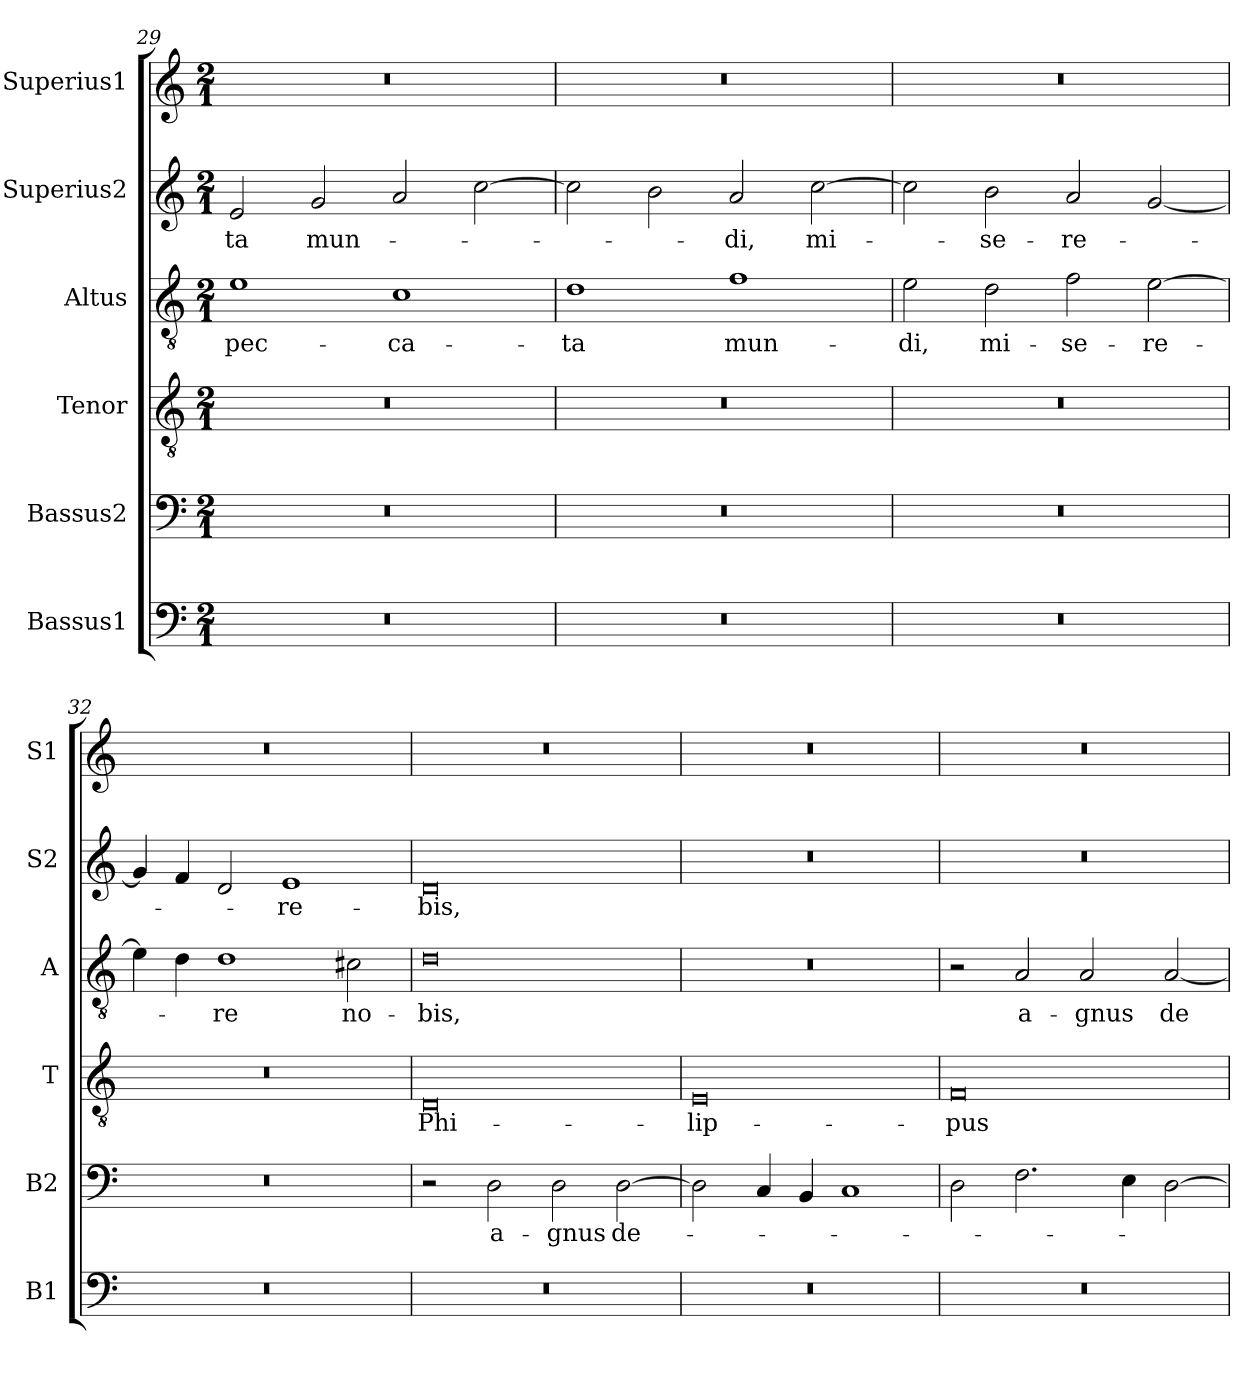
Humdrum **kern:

**kern	**kern	**text	**kern	**text	**kern	**text	**kern	**text	**kern
*part6	*part5	*part5	*part4	*part4	*part3	*part3	*part2	*part2	*part1
*staff6	*staff5	*staff5	*staff4	*staff4	*staff3	*staff3	*staff2	*staff2	*staff1
*I"Bassus1	*I"Bassus2	*	*I"Tenor	*	*I"Altus	*	*I"Superius2	*	*I"Superius1
*I'B1	*I'B2	*	*I'T	*	*I'A	*	*I'S2	*	*I'S1
*clefF4	*clefF4	*	*clefGv2	*	*clefGv2	*	*clefG2	*	*clefG2
*k[]	*k[]	*	*k[]	*	*k[]	*	*k[]	*	*k[]
*M2/1	*M2/1	*	*M2/1	*	*M2/1	*	*M2/1	*	*M2/1
=29	=29	=29	=29	=29	=29	=29	=29	=29	=29
0r	0r	.	0r	.	1e	pec-	2e/	-ta	0r
.	.	.	.	.	.	.	2g/	mun-	.
.	.	.	.	.	1c	-ca-	2a/	.	.
.	.	.	.	.	.	.	[2cc\	.	.
=30	=30	=30	=30	=30	=30	=30	=30	=30	=30
0r	0r	.	0r	.	1d	-ta	2cc\]	.	0r
.	.	.	.	.	.	.	2b\	.	.
.	.	.	.	.	1f	mun-	2a/	-di,	.
.	.	.	.	.	.	.	[2cc\	mi-	.
=31	=31	=31	=31	=31	=31	=31	=31	=31	=31
0r	0r	.	0r	.	2e\	-di,	2cc\]	.	0r
.	.	.	.	.	2d\	mi-	2b\	-se-	.
.	.	.	.	.	2f\	-se-	2a/	-re-	.
.	.	.	.	.	[2e\	-re-	[2g/	.	.
=32	=32	=32	=32	=32	=32	=32	=32	=32	=32
0r	0r	.	0r	.	4e\]	.	4g/]	.	0r
.	.	.	.	.	4d\	.	4f/	.	.
.	.	.	.	.	1d	-re	2d/	.	.
.	.	.	.	.	.	.	1e	-re-	.
.	.	.	.	.	2c#X\	no-	.	.	.
=33	=33	=33	=33	=33	=33	=33	=33	=33	=33
0r	2r	.	0D	Phi-	0d	-bis,	0d	-bis,	0r
.	2D\	a-	.	.	.	.	.	.	.
.	2D\	-gnus	.	.	.	.	.	.	.
.	[2D\	de-	.	.	.	.	.	.	.
=34	=34	=34	=34	=34	=34	=34	=34	=34	=34
0r	2D\]	.	0E	-lip-	0r	.	0r	.	0r
.	4C/	.	.	.	.	.	.	.	.
.	4BB/	.	.	.	.	.	.	.	.
.	1C	.	.	.	.	.	.	.	.
=35	=35	=35	=35	=35	=35	=35	=35	=35	=35
0r	2D\	.	0F	-pus	2r	.	0r	.	0r
.	2.F\	.	.	.	2A/	a-	.	.	.
.	.	.	.	.	2A/	-gnus	.	.	.
.	4E\	.	.	.	.	.	.	.	.
.	[2D\	.	.	.	[2A/	de-	.	.	.
=	=	=	=	=	=	=	=	=	=
*-	*-	*-	*-	*-	*-	*-	*-	*-	*-
